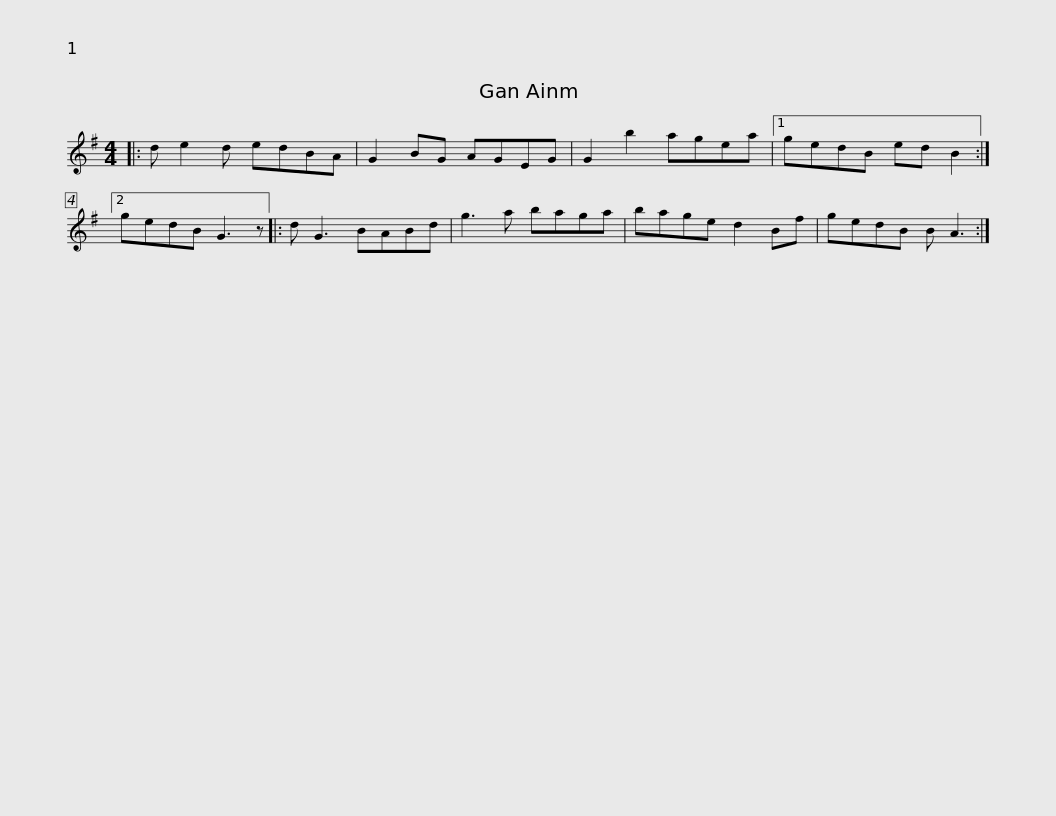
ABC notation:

X:1
L:1/8
M:4/4
I:linebreak $
K:G
V:1 treble
V:1
|: d e2 d edBA | G2 BG AGEG | G2 b2 agea |1 gedB ed B2 :|2 gedB G3 z |: %5
 d G3 BABd |$ g3 a baga | bage d2 Bf | gedB B A3 :| %9
